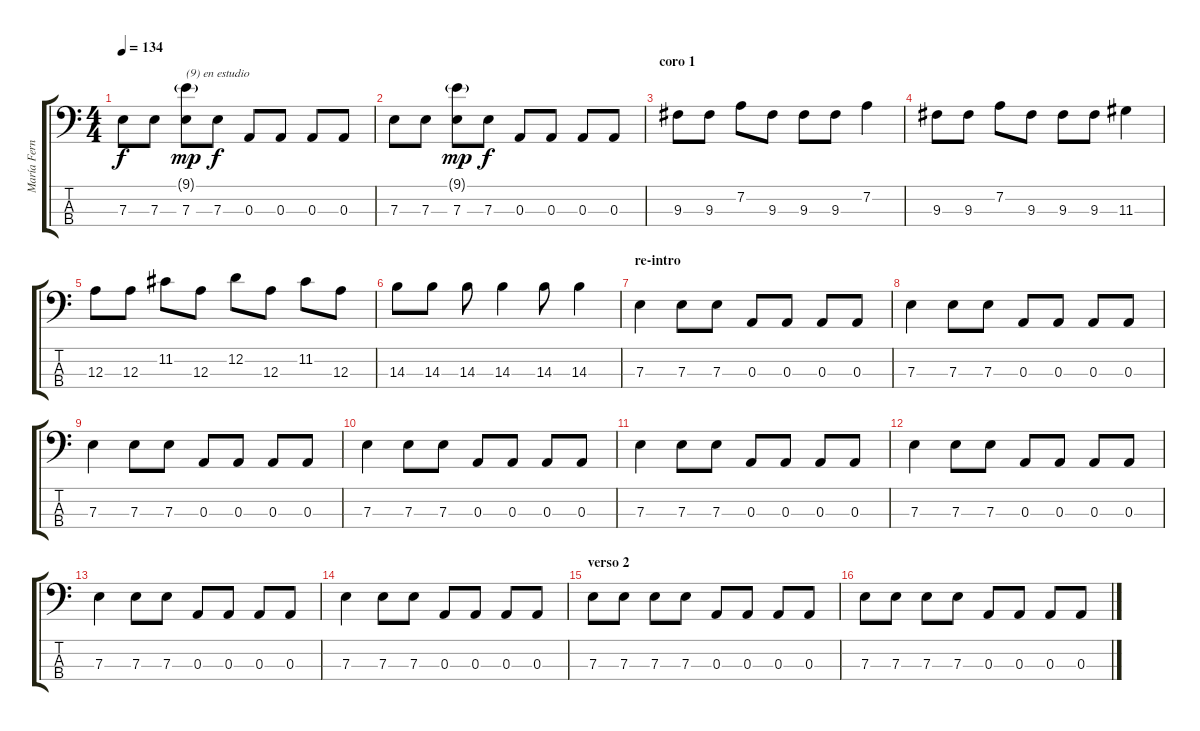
\track ("María Fernanda (bajo)" "María Fern") {instrument electricbasspick}
\staff {score tabs}
\tuning (G2 D2 A1 E1) {hide}
\ts (4 4)
\tempo 134
\clef f4
\ks c
7.3.8{dy f} 7.3.8 (9.1{g} 7.3).8{txt "(9) en estudio" dy mp} 7.3.8{dy f} 0.3.8 0.3.8 0.3.8 0.3.8 |
7.3.8 7.3.8 (9.1{g} 7.3).8{dy mp} 7.3.8{dy f} 0.3.8 0.3.8 0.3.8 0.3.8 |
\section ("" "coro 1")
9.3.8 9.3.8 7.2.8 9.3.8 9.3.8 9.3.8 7.2.4 |
9.3.8 9.3.8 7.2.8 9.3.8 9.3.8 9.3.8 11.3.4 |
12.3.8 12.3.8 11.2.8 12.3.8 12.2.8 12.3.8 11.2.8 12.3.8 |
14.3.8 14.3.8 14.3.8 14.3.4 14.3.8 14.3.4 |
\section ("" "re-intro")
7.3.4 7.3.8 7.3.8 0.3.8 0.3.8 0.3.8 0.3.8 |
7.3.4 7.3.8 7.3.8 0.3.8 0.3.8 0.3.8 0.3.8 |
7.3.4 7.3.8 7.3.8 0.3.8 0.3.8 0.3.8 0.3.8 |
7.3.4 7.3.8 7.3.8 0.3.8 0.3.8 0.3.8 0.3.8 |
7.3.4 7.3.8 7.3.8 0.3.8 0.3.8 0.3.8 0.3.8 |
7.3.4 7.3.8 7.3.8 0.3.8 0.3.8 0.3.8 0.3.8 |
7.3.4 7.3.8 7.3.8 0.3.8 0.3.8 0.3.8 0.3.8 |
7.3.4 7.3.8 7.3.8 0.3.8 0.3.8 0.3.8 0.3.8 |
\section ("" "verso 2")
7.3.8 7.3.8 7.3.8 7.3.8 0.3.8 0.3.8 0.3.8 0.3.8 |
7.3.8 7.3.8 7.3.8 7.3.8 0.3.8 0.3.8 0.3.8 0.3.8
